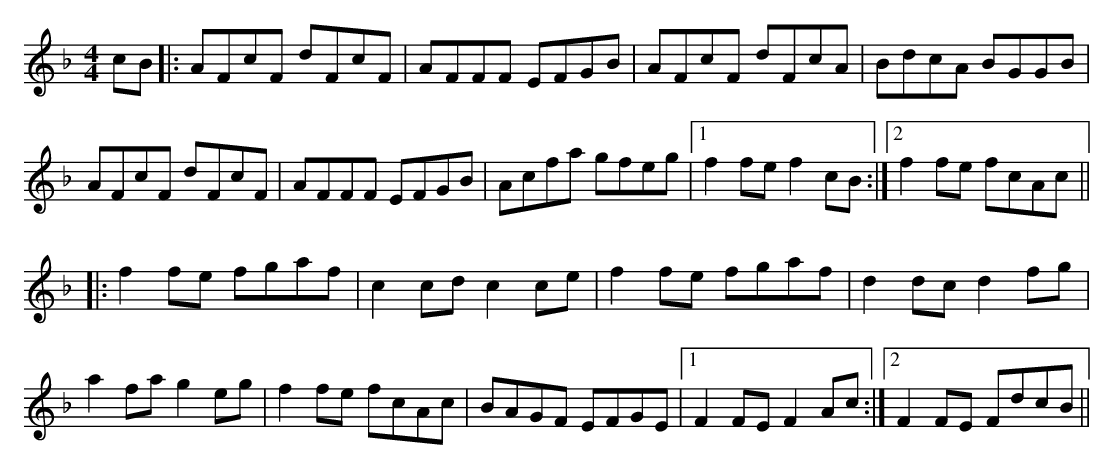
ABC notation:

X:1
M:4/4
K:F
cB|:AFcF dFcF|AFFF EFGB|AFcF dFcA|BdcA BGGB|
AFcF dFcF|AFFF EFGB|Acfa gfeg|1 f2 fe f2 cB:|2 f2 fe fcAc||
|:f2 fe fgaf|c2 cd c2 ce|f2 fe fgaf|d2 dc d2 fg|
a2 fa g2 eg|f2 fe fcAc|BAGF EFGE|1 F2 FE F2 Ac:|2 F2 FE FdcB||
